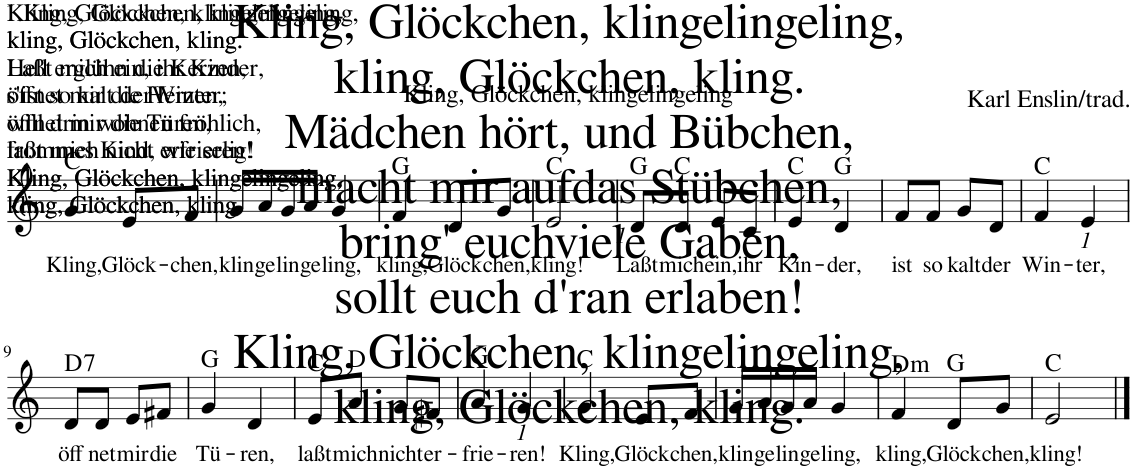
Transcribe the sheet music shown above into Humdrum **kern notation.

**kern	**text	**harte
*part1	*part1	*part1
*staff1	*staff1	*
*I"Choir	*	*
*I'Ch	*	*
*clefG2	*	*
*k[]	*	*
=1	=1	=1
!	!LO:LY:b	!
4g/	Kling,	C:maj
!	!LO:LY:b	!
8e/L	Glöck-	.
!	!LO:LY:b	!
8f/J	chen,	.
=2	=2	=2
!	!LO:LY:b	!
16g/LL	klin	.
!	!LO:LY:b	!
16a/	ge	.
!	!LO:LY:b	!
16g/	lin	.
!	!LO:LY:b	!
16a/JJ	ge	.
!	!LO:LY:b	!
4g/	ling,	.
=3	=3	=3
!	!LO:LY:b	!
4f/	kling,	G:maj
!	!LO:LY:b	!
8d/L	Glöck-	.
!	!LO:LY:b	!
8g/J	chen,	.
=4	=4	=4
!	!LO:LY:b	!
2e/	kling!	C:maj
!LO:TX:b:i:t=1	!	!
=5	=5	=5
!	!LO:LY:b	!
8d/L	Laßt	G:maj
!	!LO:LY:b	!
8d/J	mich	C:maj
!	!LO:LY:b	!
8e/L	ein,	.
!	!LO:LY:b	!
8c/J	ihr	.
=6	=6	=6
!	!LO:LY:b	!
4e/	Kin-	C:maj
!	!LO:LY:b	!
4d/	der,	G:maj
=7	=7	=7
!	!LO:LY:b	!
8f/L	ist	.
!	!LO:LY:b	!
8f/J	so	.
!	!LO:LY:b	!
8g/L	kalt	.
!	!LO:LY:b	!
8d/J	der	.
=8	=8	=8
!	!LO:LY:b	!
4f/	Win-	C:maj
!LO:TX:b:i:t=1	!	!
!	!LO:LY:b	!
4e/	ter,	.
!!LO:LB:g=z
=9	=9	=9
!	!LO:LY:b	!LO:H:kt=7
8d/L	öff-	D:7
!	!LO:LY:b	!
8d/J	net	.
!	!LO:LY:b	!
8e/L	mir	.
!	!LO:LY:b	!
8f#X/J	die	.
=10	=10	=10
!	!LO:LY:b	!
4g/	Tü-	G:maj
!	!LO:LY:b	!
4d/	ren,	.
=11	=11	=11
!	!LO:LY:b	!
8e/L	laßt	C:maj
!	!LO:LY:b	!
8a/J	mich	D:maj
!	!LO:LY:b	!
8g/L	nicht	.
!	!LO:LY:b	!
8f#X/J	er-	.
=12	=12	=12
!	!LO:LY:b	!
4a/	frie-	G:maj
!LO:TX:b:i:t=1	!	!
!	!LO:LY:b	!
4g/	ren!	.
=13	=13	=13
!	!LO:LY:b	!
4g/	Kling,	C:maj
!	!LO:LY:b	!
8e/L	Glöck-	.
!	!LO:LY:b	!
8f/J	chen,	.
=14	=14	=14
!	!LO:LY:b	!
16g/LL	klin-	.
!	!LO:LY:b	!
16a/	ge-	.
!	!LO:LY:b	!
16g/	lin-	.
!	!LO:LY:b	!
16a/JJ	ge-	.
!	!LO:LY:b	!
4g/	ling,	.
=15	=15	=15
!	!LO:LY:b	!LO:H:kt=m
4f/	kling,	D:min
!	!LO:LY:b	!
8d/L	Glöck-	G:maj
!	!LO:LY:b	!
8g/J	chen,	.
=16	=16	=16
!	!LO:LY:b	!
2e/	kling!	C:maj
==	==	==
*-	*-	*-
